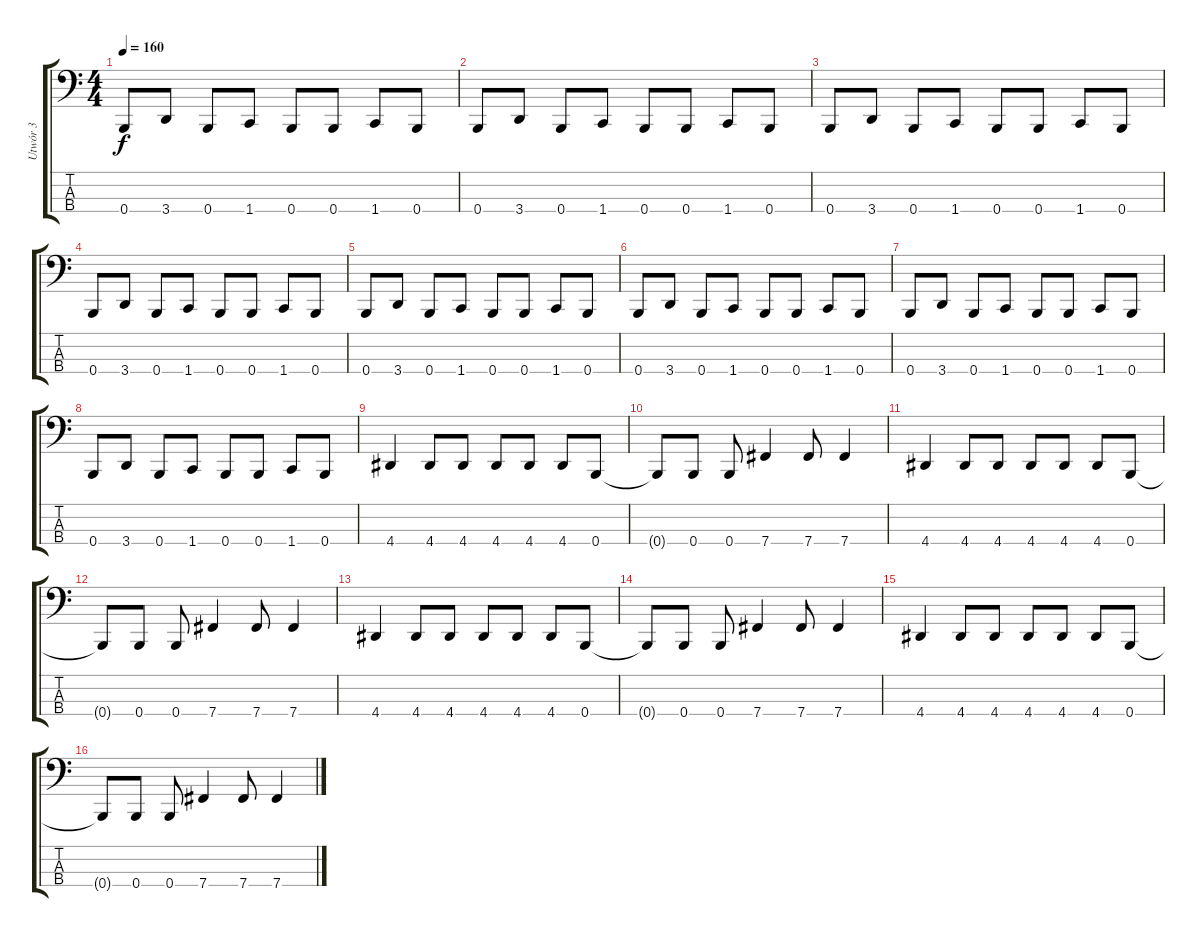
\track ("Utwór 3" "Utwór 3") {instrument electricbasspick}
\staff {score tabs}
\tuning (E2 B1 Gb1 B0) {hide}
\ts (4 4)
\tempo 160
\clef f4
\ks c
0.4.8{dy f} 3.4.8 0.4.8 1.4.8 0.4.8 0.4.8 1.4.8 0.4.8 |
0.4.8 3.4.8 0.4.8 1.4.8 0.4.8 0.4.8 1.4.8 0.4.8 |
0.4.8 3.4.8 0.4.8 1.4.8 0.4.8 0.4.8 1.4.8 0.4.8 |
0.4.8 3.4.8 0.4.8 1.4.8 0.4.8 0.4.8 1.4.8 0.4.8 |
0.4.8 3.4.8 0.4.8 1.4.8 0.4.8 0.4.8 1.4.8 0.4.8 |
0.4.8 3.4.8 0.4.8 1.4.8 0.4.8 0.4.8 1.4.8 0.4.8 |
0.4.8 3.4.8 0.4.8 1.4.8 0.4.8 0.4.8 1.4.8 0.4.8 |
0.4.8 3.4.8 0.4.8 1.4.8 0.4.8 0.4.8 1.4.8 0.4.8 |
4.4.4 4.4.8 4.4.8 4.4.8 4.4.8 4.4.8 0.4.8 |
0.4{t}.8 0.4.8 0.4.8 7.4.4 7.4.8 7.4.4 |
4.4.4 4.4.8 4.4.8 4.4.8 4.4.8 4.4.8 0.4.8 |
0.4{t}.8 0.4.8 0.4.8 7.4.4 7.4.8 7.4.4 |
4.4.4 4.4.8 4.4.8 4.4.8 4.4.8 4.4.8 0.4.8 |
0.4{t}.8 0.4.8 0.4.8 7.4.4 7.4.8 7.4.4 |
4.4.4 4.4.8 4.4.8 4.4.8 4.4.8 4.4.8 0.4.8 |
0.4{t}.8 0.4.8 0.4.8 7.4.4 7.4.8 7.4.4
